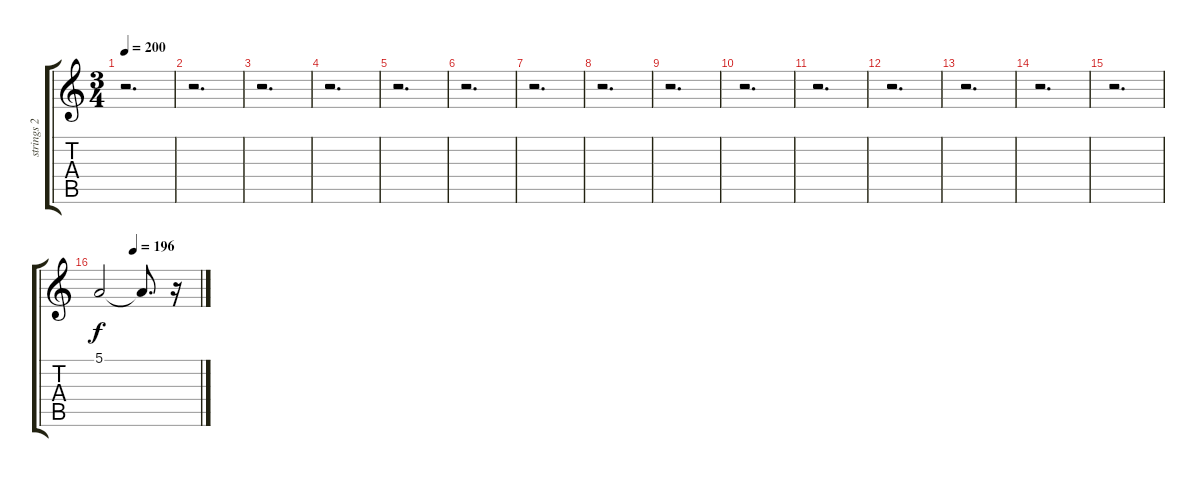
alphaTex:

\track ("strings 2" "strings 2") {instrument tremolostrings}
\staff {score tabs}
\tuning (E4 B3 G3 D3 A2 E2) {hide}
\ts (3 4)
\tempo 200
\clef g2
\ks c
r.2{d dy f} |
r.2{d} |
r.2{d} |
r.2{d} |
r.2{d} |
r.2{d} |
r.2{d} |
r.2{d} |
r.2{d} |
r.2{d} |
r.2{d} |
r.2{d} |
r.2{d} |
r.2{d} |
r.2{d} |
\tempo (196 0.3472222222222222)
5.1.2 5.1{t}.8{d} r.16
